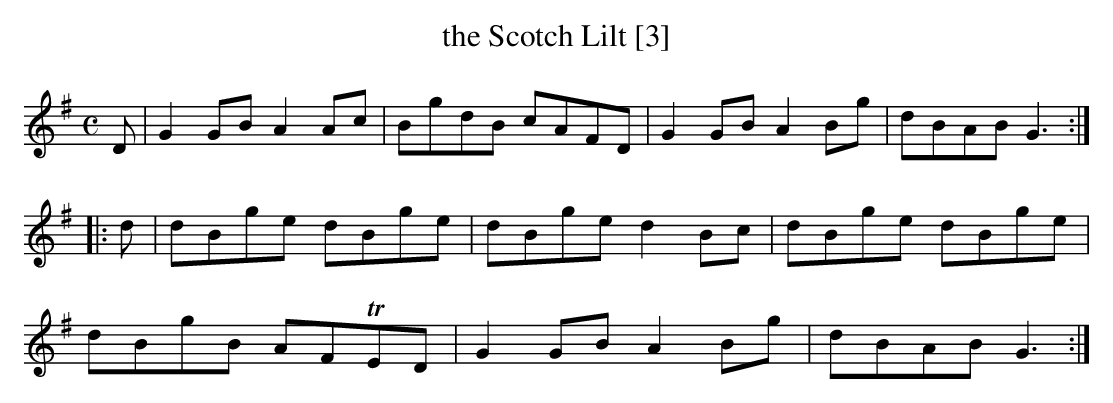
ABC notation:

X:1
T: the Scotch Lilt [3]
M: C
L: 1/8
K: G
D |\
G2GB A2Ac | BgdB cAFD |\
G2GB A2Bg | dBAB G3 :|
|: d |\
dBge dBge |dBge d2Bc |\
dBge dBge |
dBgB AFTED |\
G2GB A2Bg | dBAB G3 :|
